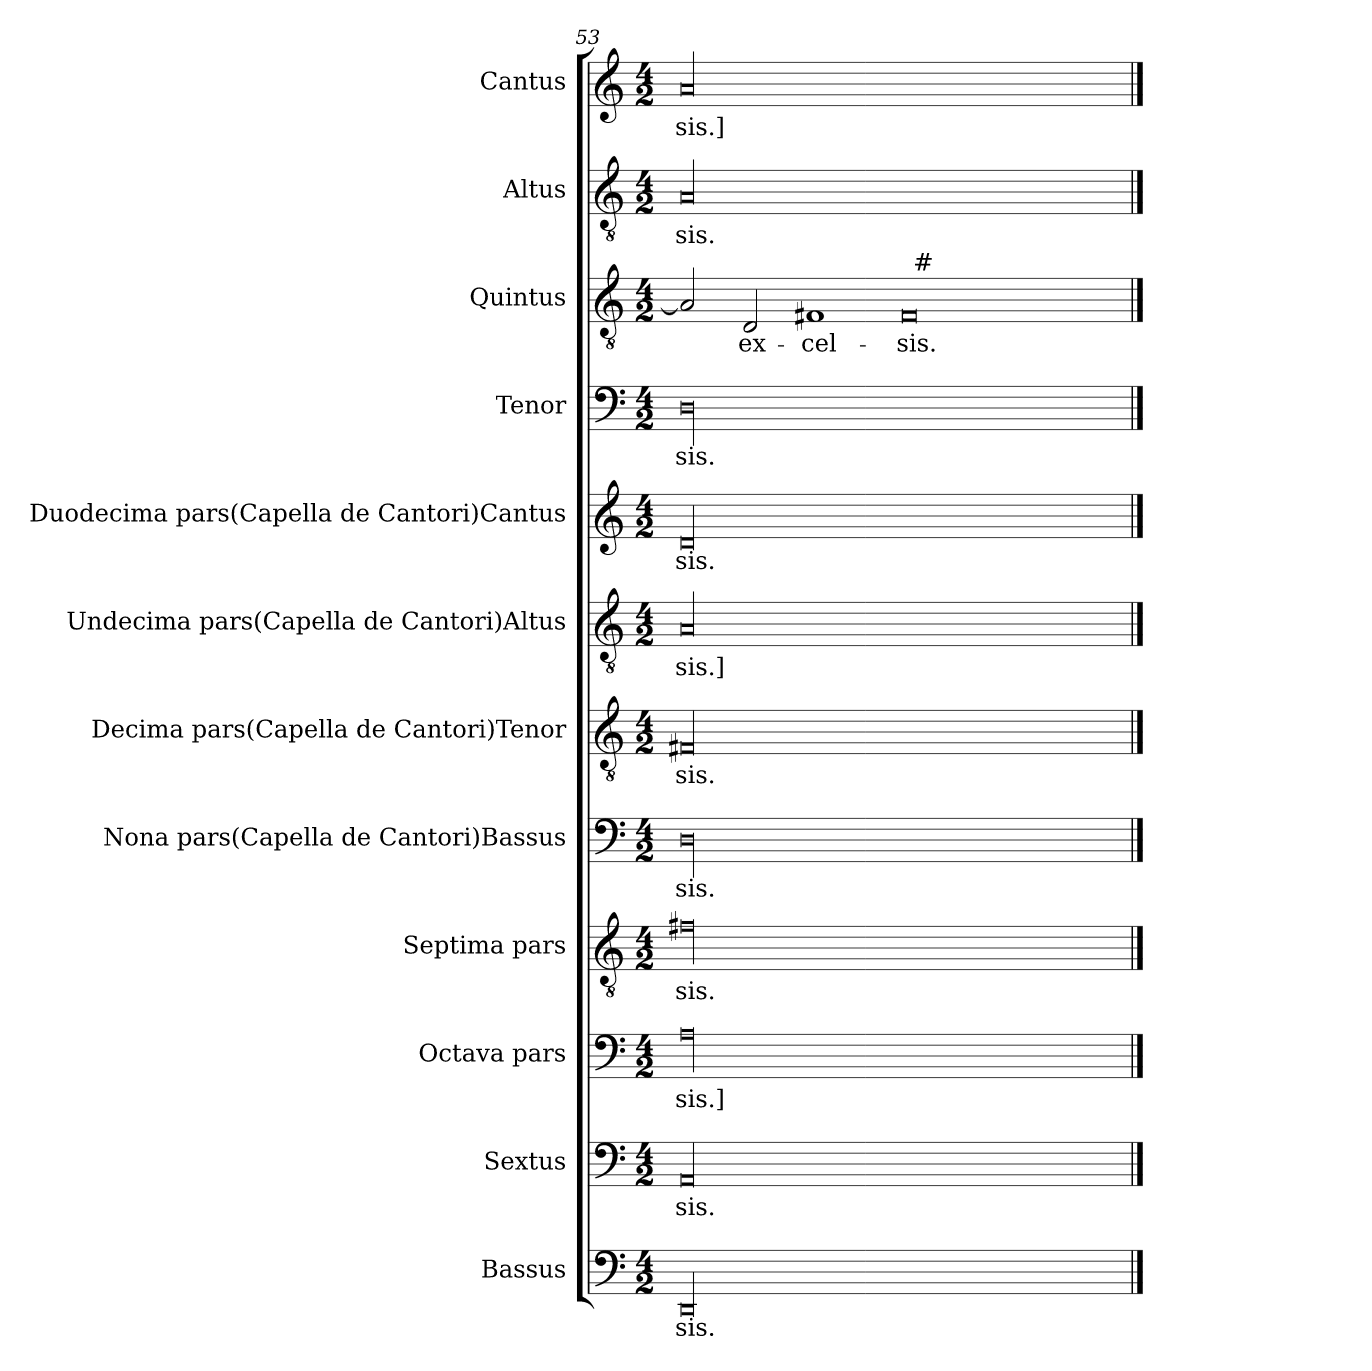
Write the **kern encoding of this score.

**kern	**text	**kern	**text	**kern	**text	**kern	**text	**kern	**text	**kern	**text	**kern	**text	**kern	**text	**kern	**text	**kern	**text	**kern	**text	**kern	**text
*part12	*part12	*part11	*part11	*part10	*part10	*part9	*part9	*part8	*part8	*part7	*part7	*part6	*part6	*part5	*part5	*part4	*part4	*part3	*part3	*part2	*part2	*part1	*part1
*staff12	*staff12	*staff11	*staff11	*staff10	*staff10	*staff9	*staff9	*staff8	*staff8	*staff7	*staff7	*staff6	*staff6	*staff5	*staff5	*staff4	*staff4	*staff3	*staff3	*staff2	*staff2	*staff1	*staff1
*I"Bassus	*	*I"Sextus	*	*I"Octava pars	*	*I"Septima pars	*	*I"Nona pars(Capella de Cantori)Bassus	*	*I"Decima pars(Capella de Cantori)Tenor	*	*I"Undecima pars(Capella de Cantori)Altus	*	*I"Duodecima pars(Capella de Cantori)Cantus	*	*I"Tenor	*	*I"Quintus	*	*I"Altus	*	*I"Cantus	*
*I'B.	*	*	*	*	*	*	*	*I'B.	*	*	*	*	*	*	*	*I'T.	*	*	*	*	*	*I'C.	*
*clefF4	*	*clefF4	*	*clefF4	*	*clefGv2	*	*clefF4	*	*clefGv2	*	*clefGv2	*	*clefG2	*	*clefF4	*	*clefGv2	*	*clefGv2	*	*clefG2	*
*	*	*	*	*	*	*ITrd7c12	*	*	*	*ITrd7c12	*	*ITrd7c12	*	*	*	*	*	*ITrd7c12	*	*ITrd7c12	*	*	*
*k[]	*	*k[]	*	*k[]	*	*k[]	*	*k[]	*	*k[]	*	*k[]	*	*k[]	*	*k[]	*	*k[]	*	*k[]	*	*k[]	*
*a:	*	*a:	*	*a:	*	*a:	*	*a:	*	*a:	*	*a:	*	*a:	*	*a:	*	*a:	*	*a:	*	*a:	*
*M4/2	*	*M4/2	*	*M4/2	*	*M4/2	*	*M4/2	*	*M4/2	*	*M4/2	*	*M4/2	*	*M4/2	*	*M4/2	*	*M4/2	*	*M4/2	*
=53	=53	=53	=53	=53	=53	=53	=53	=53	=53	=53	=53	=53	=53	=53	=53	=53	=53	=53	=53	=53	=53	=53	=53
!	!LO:LY:b	!	!LO:LY:b	!	!LO:LY:b	!	!LO:LY:b	!	!LO:LY:b	!	!LO:LY:b	!	!LO:LY:b	!	!LO:LY:b	!	!LO:LY:b	!	!	!	!LO:LY:b	!	!LO:LY:b
*	*	*	*	*	*	*	*	*	*	*	*	*	*	*	*	*	*	*^	*	*	*	*	*
00DD	-sis.	00AA	-sis.	00A	-sis.]	00F#X	-sis.	00D	-sis.	00FF#X	-sis.	00AA	-sis.]	00d	-sis.	00D	-sis.	2AA/]	1ryy	.	00AA	-sis.	00a	-sis.]
!	!	!	!	!	!	!	!	!	!	!	!	!	!	!	!	!	!	!	!	!LO:LY:b	!	!	!	!
.	.	.	.	.	.	.	.	.	.	.	.	.	.	.	.	.	.	2DD/	.	ex-	.	.	.	.
!	!	!	!	!	!	!	!	!	!	!	!	!	!	!	!	!	!	!	!	!LO:LY:b	!	!	!	!
.	.	.	.	.	.	.	.	.	.	.	.	.	.	.	.	.	.	1FF#X	1ryy	-cel-	.	.	.	.
!	!	!	!	!	!	!	!	!	!	!	!	!	!	!	!	!	!	!	!	!LO:LY:b	!	!	!	!
.	.	.	.	.	.	.	.	.	.	.	.	.	.	.	.	.	.	0FF#	32ryy	-sis.	.	.	.	.
!	!	!	!	!	!	!	!	!	!	!	!	!	!	!	!	!	!	!	!LO:TX:a:t=#	!	!	!	!	!
.	.	.	.	.	.	.	.	.	.	.	.	.	.	.	.	.	.	.	1ryy	.	.	.	.	.
.	.	.	.	.	.	.	.	.	.	.	.	.	.	.	.	.	.	.	2ryy	.	.	.	.	.
.	.	.	.	.	.	.	.	.	.	.	.	.	.	.	.	.	.	.	4...ryy	.	.	.	.	.
*	*	*	*	*	*	*	*	*	*	*	*	*	*	*	*	*	*	*v	*v	*	*	*	*	*
==	==	==	==	==	==	==	==	==	==	==	==	==	==	==	==	==	==	==	==	==	==	==	==
*-	*-	*-	*-	*-	*-	*-	*-	*-	*-	*-	*-	*-	*-	*-	*-	*-	*-	*-	*-	*-	*-	*-	*-
